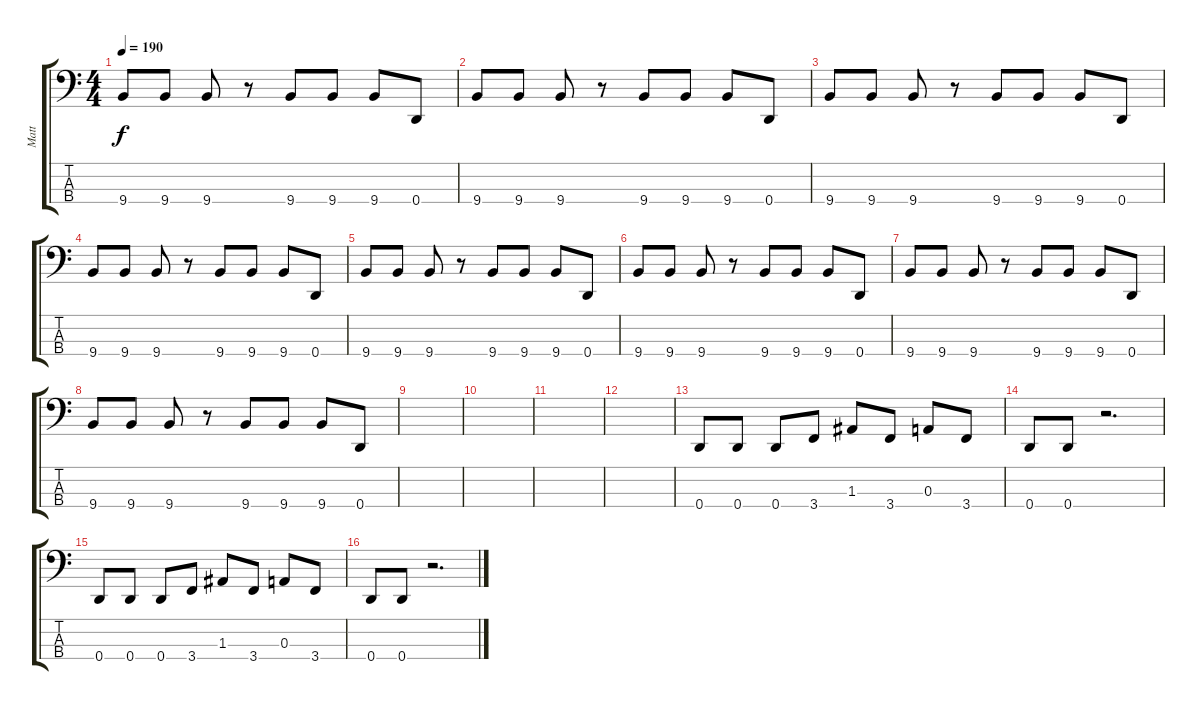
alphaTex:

\track ("Matt" "Matt") {instrument electricbasspick}
\staff {score tabs}
\tuning (G2 D2 A1 D1) {hide}
\ts (4 4)
\tempo 190
\clef f4
\ks c
9.4.8{dy f} 9.4.8 9.4.8 r.8 9.4.8 9.4.8 9.4.8 0.4.8 |
9.4.8 9.4.8 9.4.8 r.8 9.4.8 9.4.8 9.4.8 0.4.8 |
9.4.8 9.4.8 9.4.8 r.8 9.4.8 9.4.8 9.4.8 0.4.8 |
9.4.8 9.4.8 9.4.8 r.8 9.4.8 9.4.8 9.4.8 0.4.8 |
9.4.8 9.4.8 9.4.8 r.8 9.4.8 9.4.8 9.4.8 0.4.8 |
9.4.8 9.4.8 9.4.8 r.8 9.4.8 9.4.8 9.4.8 0.4.8 |
9.4.8 9.4.8 9.4.8 r.8 9.4.8 9.4.8 9.4.8 0.4.8 |
9.4.8 9.4.8 9.4.8 r.8 9.4.8 9.4.8 9.4.8 0.4.8 |
|
|
|
|
0.4.8 0.4.8 0.4.8 3.4.8 1.3.8 3.4.8 0.3.8 3.4.8 |
0.4.8 0.4.8 r.2{d} |
0.4.8 0.4.8 0.4.8 3.4.8 1.3.8 3.4.8 0.3.8 3.4.8 |
0.4.8 0.4.8 r.2{d}
